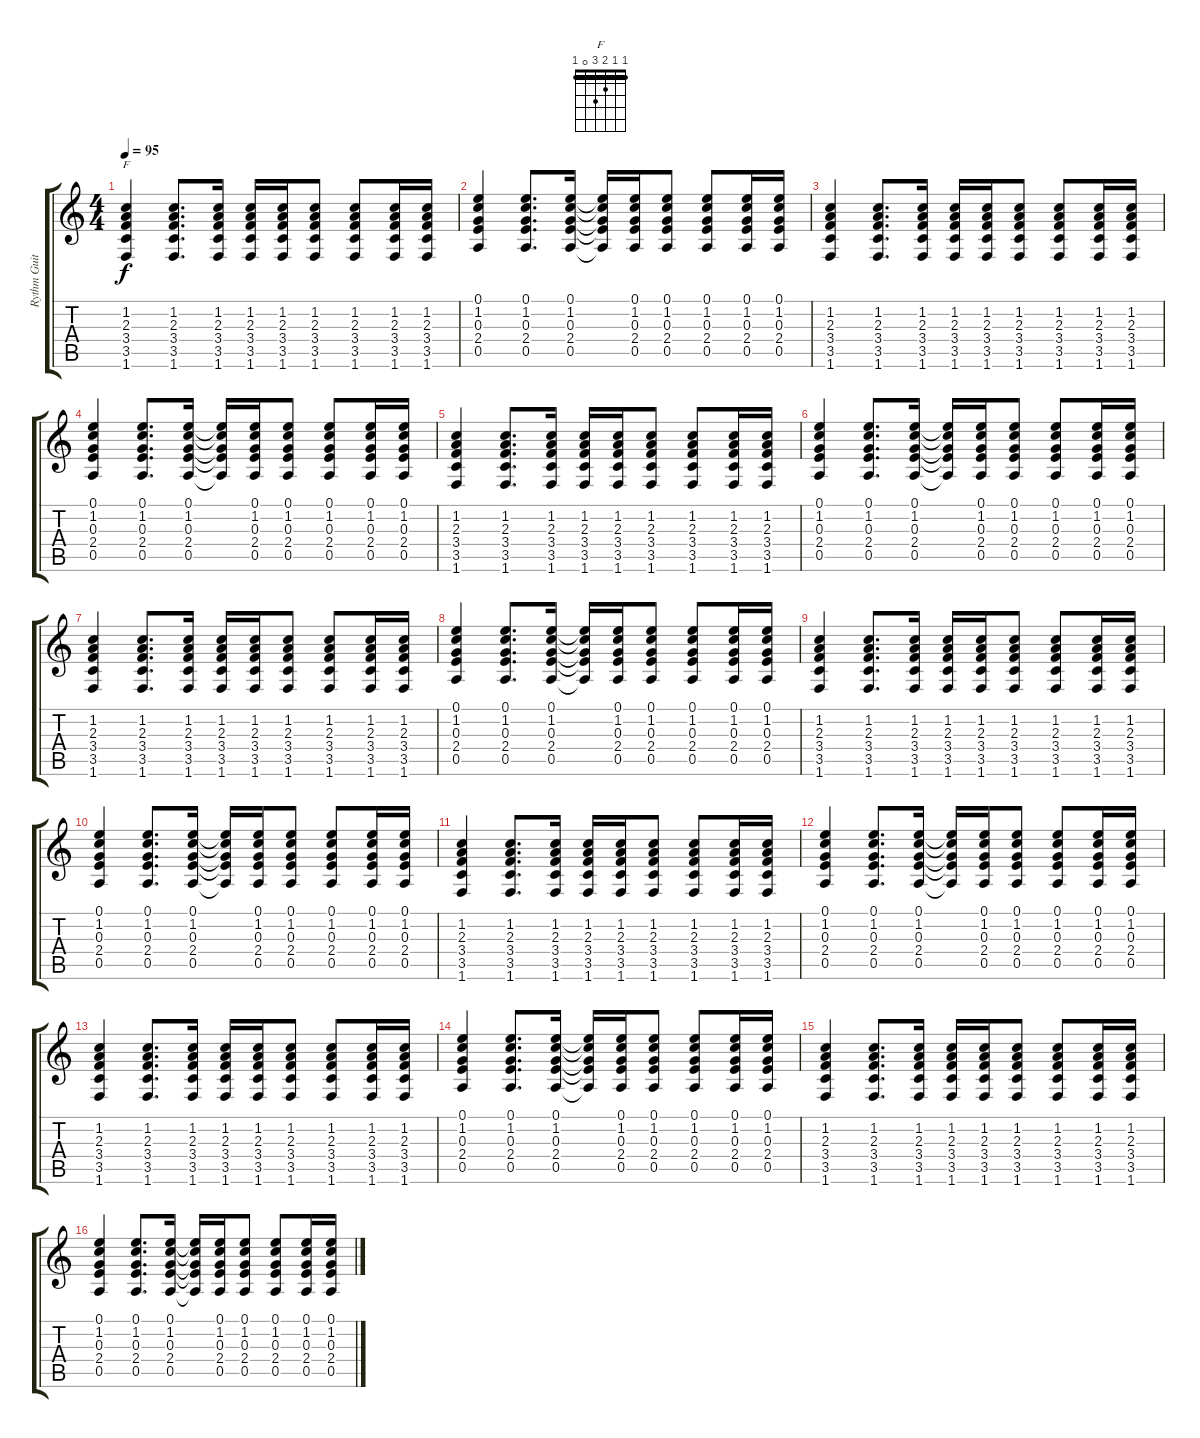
\track ("Rythm Guitar" "Rythm Guit") {instrument overdrivenguitar}
\staff {score tabs}
\tuning (E4 B3 G3 D3 A2 E2) {hide}
\chord ("F" 1 1 2 3 0 1) {barre 1}
\ts (4 4)
\tempo 95
\clef g2
\ks c
(1.2 2.3 3.4 3.5 1.6).4{ch "F" dy f} (1.2 2.3 3.4 3.5 1.6).8{d} (1.2 2.3 3.4 3.5 1.6).16 (1.2 2.3 3.4 3.5 1.6).16 (1.2 2.3 3.4 3.5 1.6).16 (1.2 2.3 3.4 3.5 1.6).8 (1.2 2.3 3.4 3.5 1.6).8 (1.2 2.3 3.4 3.5 1.6).16 (1.2 2.3 3.4 3.5 1.6).16 |
(0.1 1.2 0.3 2.4 0.5).4 (0.1 1.2 0.3 2.4 0.5).8{d} (0.1 1.2 0.3 2.4 0.5).16 (0.1{t} 1.2{t} 0.3{t} 2.4{t} 0.5{t}).16 (0.1 1.2 0.3 2.4 0.5).16 (0.1 1.2 0.3 2.4 0.5).8 (0.1 1.2 0.3 2.4 0.5).8 (0.1 1.2 0.3 2.4 0.5).16 (0.1 1.2 0.3 2.4 0.5).16 |
(1.2 2.3 3.4 3.5 1.6).4 (1.2 2.3 3.4 3.5 1.6).8{d} (1.2 2.3 3.4 3.5 1.6).16 (1.2 2.3 3.4 3.5 1.6).16 (1.2 2.3 3.4 3.5 1.6).16 (1.2 2.3 3.4 3.5 1.6).8 (1.2 2.3 3.4 3.5 1.6).8 (1.2 2.3 3.4 3.5 1.6).16 (1.2 2.3 3.4 3.5 1.6).16 |
(0.1 1.2 0.3 2.4 0.5).4{volume 12} (0.1 1.2 0.3 2.4 0.5).8{d} (0.1 1.2 0.3 2.4 0.5).16 (0.1{t} 1.2{t} 0.3{t} 2.4{t} 0.5{t}).16 (0.1 1.2 0.3 2.4 0.5).16 (0.1 1.2 0.3 2.4 0.5).8 (0.1 1.2 0.3 2.4 0.5).8 (0.1 1.2 0.3 2.4 0.5).16 (0.1 1.2 0.3 2.4 0.5).16 |
(1.2 2.3 3.4 3.5 1.6).4 (1.2 2.3 3.4 3.5 1.6).8{d} (1.2 2.3 3.4 3.5 1.6).16 (1.2 2.3 3.4 3.5 1.6).16 (1.2 2.3 3.4 3.5 1.6).16 (1.2 2.3 3.4 3.5 1.6).8 (1.2 2.3 3.4 3.5 1.6).8 (1.2 2.3 3.4 3.5 1.6).16 (1.2 2.3 3.4 3.5 1.6).16 |
(0.1 1.2 0.3 2.4 0.5).4 (0.1 1.2 0.3 2.4 0.5).8{d} (0.1 1.2 0.3 2.4 0.5).16 (0.1{t} 1.2{t} 0.3{t} 2.4{t} 0.5{t}).16 (0.1 1.2 0.3 2.4 0.5).16 (0.1 1.2 0.3 2.4 0.5).8 (0.1 1.2 0.3 2.4 0.5).8 (0.1 1.2 0.3 2.4 0.5).16 (0.1 1.2 0.3 2.4 0.5).16 |
(1.2 2.3 3.4 3.5 1.6).4 (1.2 2.3 3.4 3.5 1.6).8{d} (1.2 2.3 3.4 3.5 1.6).16 (1.2 2.3 3.4 3.5 1.6).16 (1.2 2.3 3.4 3.5 1.6).16 (1.2 2.3 3.4 3.5 1.6).8 (1.2 2.3 3.4 3.5 1.6).8 (1.2 2.3 3.4 3.5 1.6).16 (1.2 2.3 3.4 3.5 1.6).16 |
(0.1 1.2 0.3 2.4 0.5).4 (0.1 1.2 0.3 2.4 0.5).8{d} (0.1 1.2 0.3 2.4 0.5).16 (0.1{t} 1.2{t} 0.3{t} 2.4{t} 0.5{t}).16 (0.1 1.2 0.3 2.4 0.5).16 (0.1 1.2 0.3 2.4 0.5).8 (0.1 1.2 0.3 2.4 0.5).8 (0.1 1.2 0.3 2.4 0.5).16 (0.1 1.2 0.3 2.4 0.5).16 |
(1.2 2.3 3.4 3.5 1.6).4 (1.2 2.3 3.4 3.5 1.6).8{d} (1.2 2.3 3.4 3.5 1.6).16 (1.2 2.3 3.4 3.5 1.6).16 (1.2 2.3 3.4 3.5 1.6).16 (1.2 2.3 3.4 3.5 1.6).8 (1.2 2.3 3.4 3.5 1.6).8 (1.2 2.3 3.4 3.5 1.6).16 (1.2 2.3 3.4 3.5 1.6).16 |
(0.1 1.2 0.3 2.4 0.5).4 (0.1 1.2 0.3 2.4 0.5).8{d} (0.1 1.2 0.3 2.4 0.5).16 (0.1{t} 1.2{t} 0.3{t} 2.4{t} 0.5{t}).16 (0.1 1.2 0.3 2.4 0.5).16 (0.1 1.2 0.3 2.4 0.5).8 (0.1 1.2 0.3 2.4 0.5).8 (0.1 1.2 0.3 2.4 0.5).16 (0.1 1.2 0.3 2.4 0.5).16 |
(1.2 2.3 3.4 3.5 1.6).4 (1.2 2.3 3.4 3.5 1.6).8{d} (1.2 2.3 3.4 3.5 1.6).16 (1.2 2.3 3.4 3.5 1.6).16 (1.2 2.3 3.4 3.5 1.6).16 (1.2 2.3 3.4 3.5 1.6).8 (1.2 2.3 3.4 3.5 1.6).8 (1.2 2.3 3.4 3.5 1.6).16 (1.2 2.3 3.4 3.5 1.6).16 |
(0.1 1.2 0.3 2.4 0.5).4 (0.1 1.2 0.3 2.4 0.5).8{d} (0.1 1.2 0.3 2.4 0.5).16 (0.1{t} 1.2{t} 0.3{t} 2.4{t} 0.5{t}).16 (0.1 1.2 0.3 2.4 0.5).16 (0.1 1.2 0.3 2.4 0.5).8 (0.1 1.2 0.3 2.4 0.5).8 (0.1 1.2 0.3 2.4 0.5).16 (0.1 1.2 0.3 2.4 0.5).16 |
(1.2 2.3 3.4 3.5 1.6).4 (1.2 2.3 3.4 3.5 1.6).8{d} (1.2 2.3 3.4 3.5 1.6).16 (1.2 2.3 3.4 3.5 1.6).16 (1.2 2.3 3.4 3.5 1.6).16 (1.2 2.3 3.4 3.5 1.6).8 (1.2 2.3 3.4 3.5 1.6).8 (1.2 2.3 3.4 3.5 1.6).16 (1.2 2.3 3.4 3.5 1.6).16 |
(0.1 1.2 0.3 2.4 0.5).4 (0.1 1.2 0.3 2.4 0.5).8{d} (0.1 1.2 0.3 2.4 0.5).16 (0.1{t} 1.2{t} 0.3{t} 2.4{t} 0.5{t}).16 (0.1 1.2 0.3 2.4 0.5).16 (0.1 1.2 0.3 2.4 0.5).8 (0.1 1.2 0.3 2.4 0.5).8 (0.1 1.2 0.3 2.4 0.5).16 (0.1 1.2 0.3 2.4 0.5).16 |
(1.2 2.3 3.4 3.5 1.6).4 (1.2 2.3 3.4 3.5 1.6).8{d} (1.2 2.3 3.4 3.5 1.6).16 (1.2 2.3 3.4 3.5 1.6).16 (1.2 2.3 3.4 3.5 1.6).16 (1.2 2.3 3.4 3.5 1.6).8 (1.2 2.3 3.4 3.5 1.6).8 (1.2 2.3 3.4 3.5 1.6).16 (1.2 2.3 3.4 3.5 1.6).16 |
(0.1 1.2 0.3 2.4 0.5).4 (0.1 1.2 0.3 2.4 0.5).8{d} (0.1 1.2 0.3 2.4 0.5).16 (0.1{t} 1.2{t} 0.3{t} 2.4{t} 0.5{t}).16 (0.1 1.2 0.3 2.4 0.5).16 (0.1 1.2 0.3 2.4 0.5).8 (0.1 1.2 0.3 2.4 0.5).8 (0.1 1.2 0.3 2.4 0.5).16 (0.1 1.2 0.3 2.4 0.5).16
